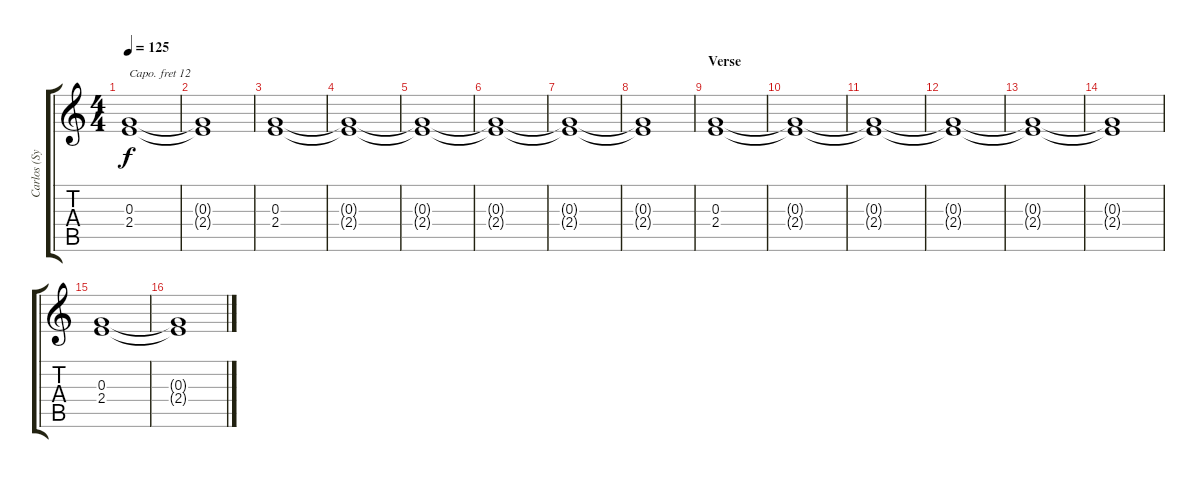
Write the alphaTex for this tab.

\track ("Carlos (Synth Left)" "Carlos (Sy") {instrument stringensemble1}
\staff {score tabs}
\capo 12
\tuning (E4 B3 G3 D3 A2 E2) {hide}
\ts (4 4)
\tempo 125
\clef g2
\ks c
(0.3{t} 2.4{t}).1{dy f} |
(0.3{t} 2.4{t}).1 |
(0.3 2.4).1 |
(0.3{t} 2.4{t}).1 |
(0.3{t} 2.4{t}).1 |
(0.3{t} 2.4{t}).1 |
(0.3{t} 2.4{t}).1 |
(0.3{t} 2.4{t}).1 |
\section ("" "Verse")
(0.3 2.4).1 |
(0.3{t} 2.4{t}).1 |
(0.3{t} 2.4{t}).1 |
(0.3{t} 2.4{t}).1 |
(0.3{t} 2.4{t}).1 |
(0.3{t} 2.4{t}).1 |
(0.3 2.4).1 |
(0.3{t} 2.4{t}).1
